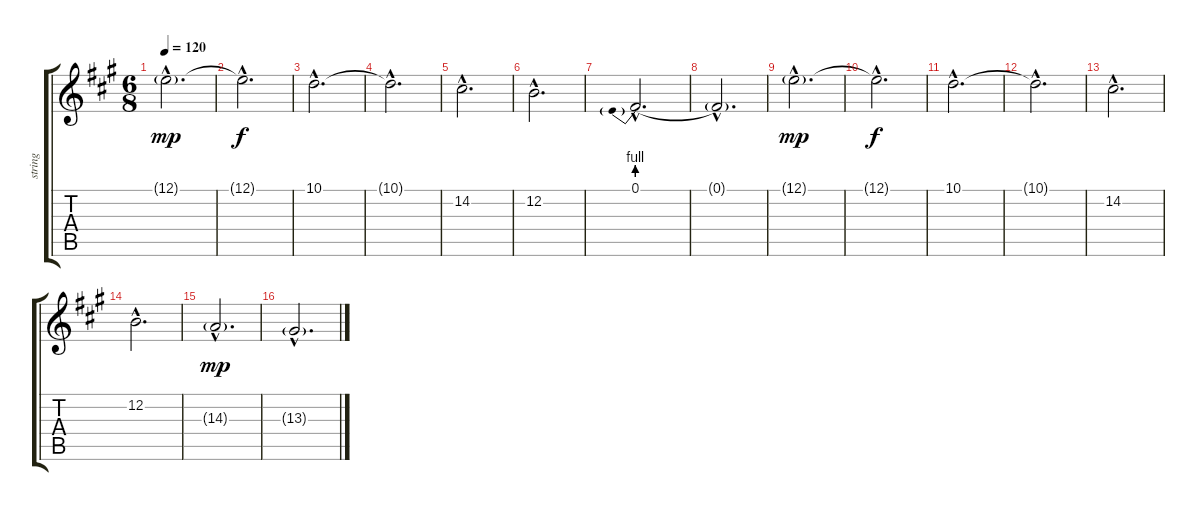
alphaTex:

\track ("string" "string") {instrument stringensemble1}
\staff {score tabs}
\tuning (E4 B3 G3 D3 A2 E2) {hide}
\ts (6 8)
\tempo 120
\clef g2
\ks a
12.1{g hac}.2{d dy mp} |
12.1{hac t}.2{d dy f} |
10.1{hac}.2{d} |
10.1{hac t}.2{d} |
14.2{hac}.2{d} |
12.2{hac}.2{d} |
0.1{be (prebend 0 4 60 4) hac}.2{d} |
0.1{hac t}.2{d} |
12.1{g hac}.2{d dy mp} |
12.1{hac t}.2{d dy f} |
10.1{hac}.2{d} |
10.1{hac t}.2{d} |
14.2{hac}.2{d} |
12.2{hac}.2{d} |
14.3{g hac}.2{d dy mp} |
13.3{g hac}.2{d}
